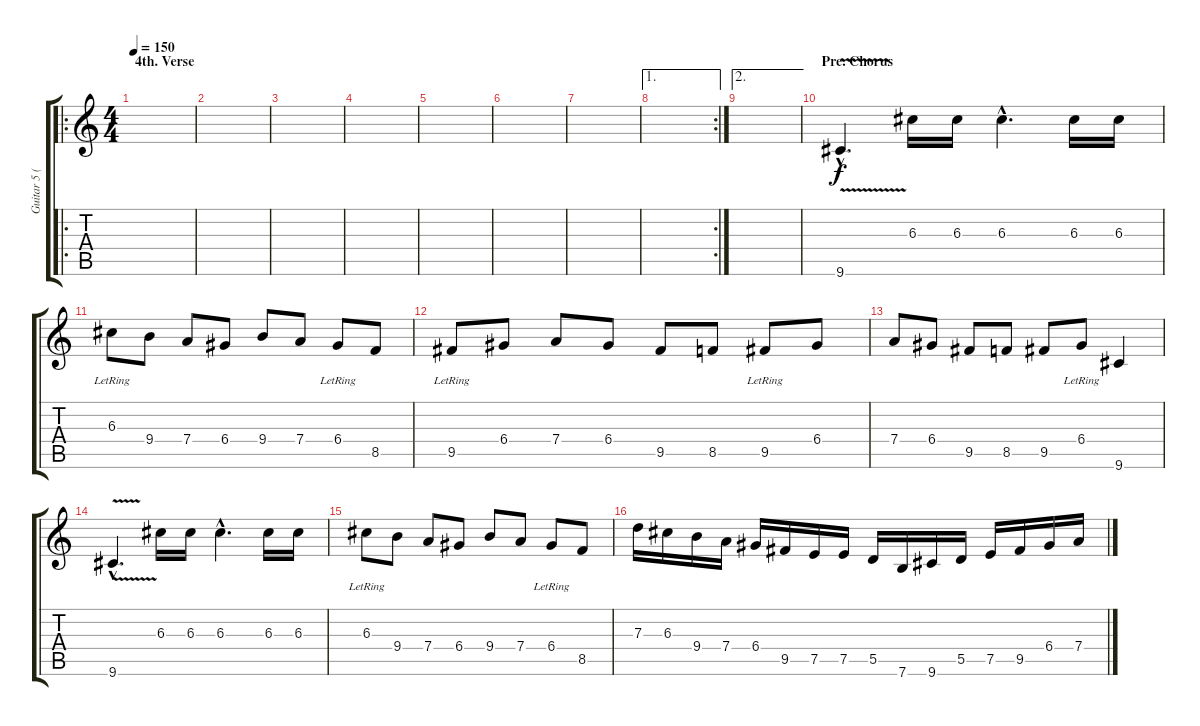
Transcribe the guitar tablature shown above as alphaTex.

\track ("Guitar 5 (Acoustic)" "Guitar 5 (") {instrument acousticguitarsteel}
\staff {score tabs}
\tuning (E4 B3 G3 D3 A2 E2) {hide}
\ro
\ts (4 4)
\section ("" "4th. Verse")
\tempo 150
\clef g2
\ks c
|
|
|
|
|
|
|
\ae 1
\rc 2
|
\ae 2
|
\section ("" "Pre. Chorus")
9.6{v hac}.4{d} 6.3.16 6.3.16 6.3{hac}.4{d} 6.3.16 6.3.16 |
6.3{lr}.8 9.4.8 7.4.8 6.4.8 9.4.8 7.4.8 6.4{lr}.8 8.5.8 |
9.5{lr}.8 6.4.8 7.4.8 6.4.8 9.5.8 8.5.8 9.5{lr}.8 6.4.8 |
7.4.8 6.4.8 9.5.8 8.5.8 9.5.8 6.4{lr}.8 9.6.4 |
9.6{v hac}.4{d} 6.3.16 6.3.16 6.3{hac}.4{d} 6.3.16 6.3.16 |
6.3{lr}.8 9.4.8 7.4.8 6.4.8 9.4.8 7.4.8 6.4{lr}.8 8.5.8 |
7.3.16 6.3.16 9.4.16 7.4.16 6.4.16 9.5.16 7.5.16 7.5.16 5.5.16 7.6.16 9.6.16 5.5.16 7.5.16 9.5.16 6.4.16 7.4.16
